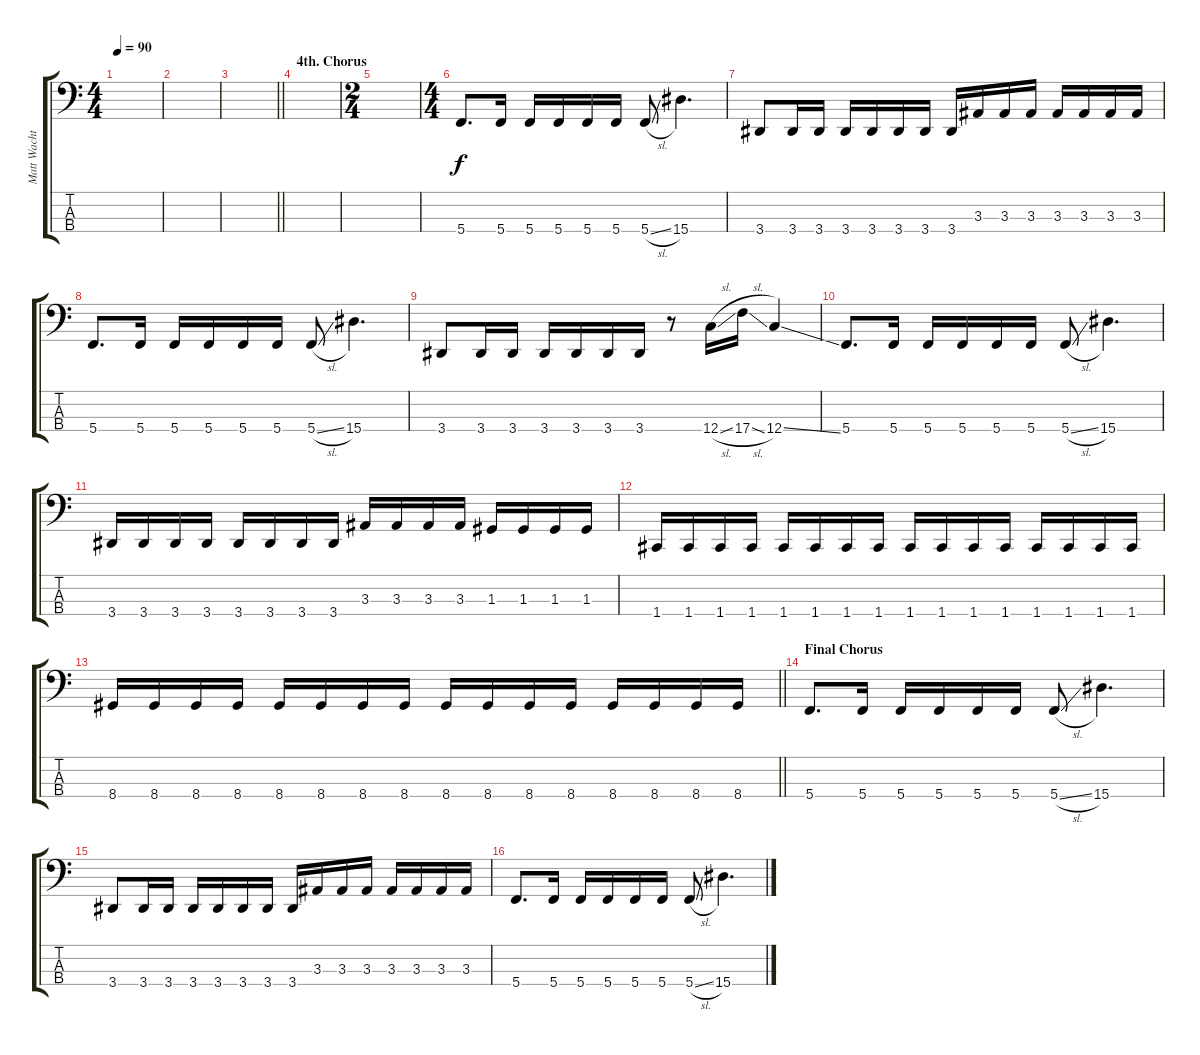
\track ("Matt Wachter - Bass" "Matt Wacht") {instrument electricbasspick}
\staff {score tabs}
\tuning (F2 C2 G1 C1) {hide}
\ts (4 4)
\tempo 90
\clef f4
\ks c
|
|
\barLineRight lightlight
|
\section ("" "4th. Chorus")
|
\ts (2 4)
|
\ts (4 4)
5.4.8{d} 5.4.16 5.4.16 5.4.16 5.4.16 5.4.16 5.4{sl}.8 15.4.4{d} |
3.4.8 3.4.16 3.4.16 3.4.16 3.4.16 3.4.16 3.4.16 3.4.16 3.3.16 3.3.16 3.3.16 3.3.16 3.3.16 3.3.16 3.3.16 |
5.4.8{d} 5.4.16 5.4.16 5.4.16 5.4.16 5.4.16 5.4{sl}.8 15.4.4{d} |
3.4.8 3.4.16 3.4.16 3.4.16 3.4.16 3.4.16 3.4.16 r.8 12.4{sl}.16 17.4{sl}.16 12.4{ss}.4 |
5.4.8{d} 5.4.16 5.4.16 5.4.16 5.4.16 5.4.16 5.4{sl}.8 15.4.4{d} |
3.4.16 3.4.16 3.4.16 3.4.16 3.4.16 3.4.16 3.4.16 3.4.16 3.3.16 3.3.16 3.3.16 3.3.16 1.3.16 1.3.16 1.3.16 1.3.16 |
1.4.16 1.4.16 1.4.16 1.4.16 1.4.16 1.4.16 1.4.16 1.4.16 1.4.16 1.4.16 1.4.16 1.4.16 1.4.16 1.4.16 1.4.16 1.4.16 |
\barLineRight lightlight
8.4.16 8.4.16 8.4.16 8.4.16 8.4.16 8.4.16 8.4.16 8.4.16 8.4.16 8.4.16 8.4.16 8.4.16 8.4.16 8.4.16 8.4.16 8.4.16 |
\section ("" "Final Chorus")
5.4.8{d} 5.4.16 5.4.16 5.4.16 5.4.16 5.4.16 5.4{sl}.8 15.4.4{d} |
3.4.8 3.4.16 3.4.16 3.4.16 3.4.16 3.4.16 3.4.16 3.4.16 3.3.16 3.3.16 3.3.16 3.3.16 3.3.16 3.3.16 3.3.16 |
5.4.8{d} 5.4.16 5.4.16 5.4.16 5.4.16 5.4.16 5.4{sl}.8 15.4.4{d}
